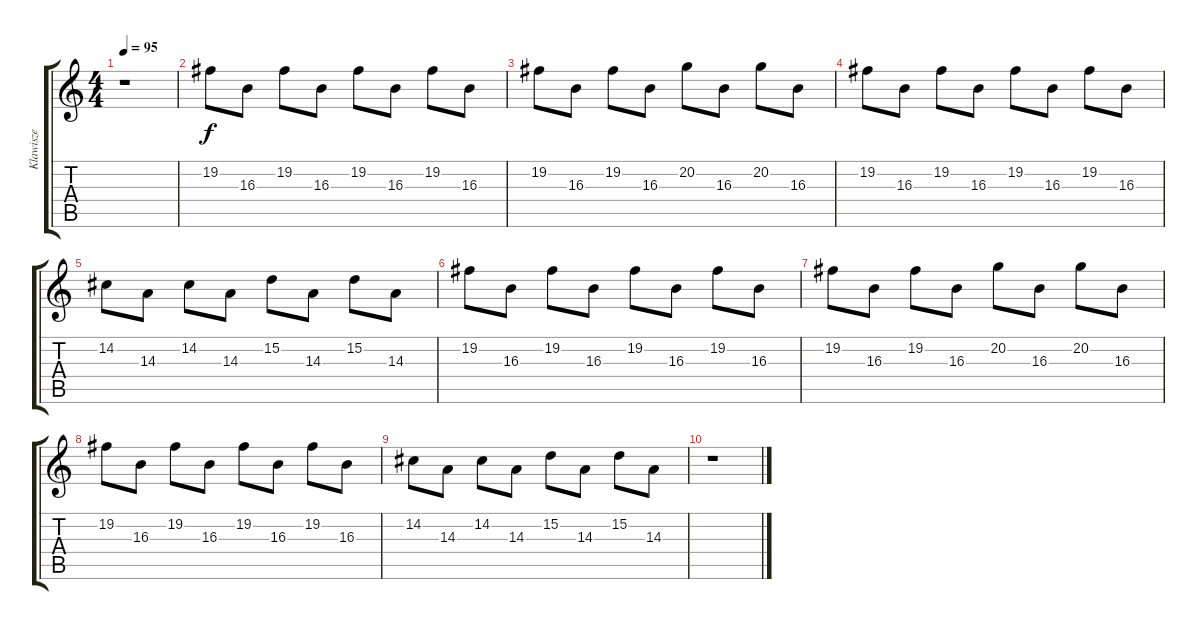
\track ("Klawisze" "Klawisze") {instrument electricpiano1}
\staff {score tabs}
\tuning (E4 B3 G3 D3 A2 E2) {hide}
\ts (4 4)
\tempo 95
\clef g2
\ks c
r.1{dy f} |
19.2.8{volume 9} 16.3.8 19.2.8 16.3.8 19.2.8 16.3.8 19.2.8 16.3.8 |
19.2.8 16.3.8 19.2.8 16.3.8 20.2.8 16.3.8 20.2.8 16.3.8 |
19.2.8 16.3.8 19.2.8 16.3.8 19.2.8 16.3.8 19.2.8 16.3.8 |
14.2.8 14.3.8 14.2.8 14.3.8 15.2.8 14.3.8 15.2.8 14.3.8 |
19.2.8 16.3.8 19.2.8 16.3.8 19.2.8 16.3.8 19.2.8 16.3.8 |
19.2.8 16.3.8 19.2.8 16.3.8 20.2.8 16.3.8 20.2.8 16.3.8 |
19.2.8 16.3.8 19.2.8 16.3.8 19.2.8 16.3.8 19.2.8 16.3.8 |
14.2.8 14.3.8 14.2.8 14.3.8 15.2.8 14.3.8 15.2.8 14.3.8 |
r.1
